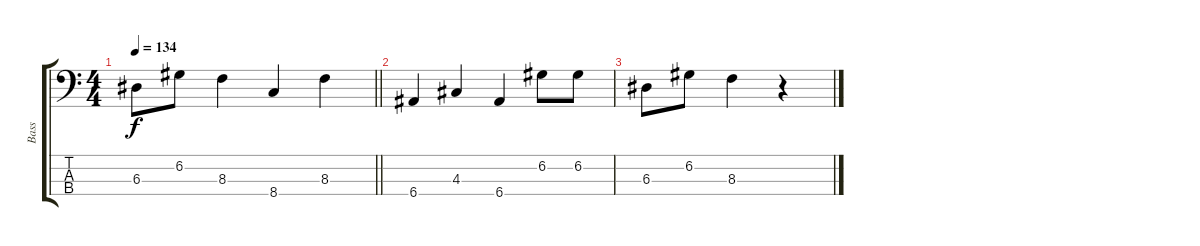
\track ("Bass" "Bass") {instrument electricbasspick}
\staff {score tabs}
\tuning (G2 D2 A1 E1) {hide}
\ts (4 4)
\tempo 134
\clef f4
\barLineRight lightlight
\ks c
6.3.8{dy f} 6.2.8 8.3.4 8.4.4 8.3.4 |
6.4.4 4.3.4 6.4.4 6.2.8 6.2.8 |
6.3.8 6.2.8 8.3.4 r.4
